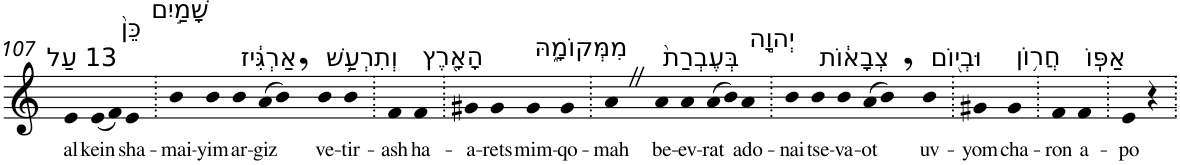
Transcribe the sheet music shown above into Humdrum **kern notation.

**kern	**text
*part1	*part1
*staff1	*staff1
*I"Piano	*
*I'Pno	*
!!LO:PB:g=z
*clefG2	*
*k[]	*
=107	=107
!LO:TX:a:t=13 עַל	!
!	!LO:LY:b
4e	al
!LO:TX:a:t=כֵּן֙	!
!	!LO:LY:b
(8e	kein
8f)	.
!LO:TX:a:t=שָׁמַ֣יִם	!
!	!LO:LY:b
4e	sha-
=108.	=108.
!	!LO:LY:b
4b	-mai-
!	!LO:LY:b
4b	-yim
!LO:TX:a:t=אַרְגִּ֔יז	!
!	!LO:LY:b
4b	ar-
!	!LO:LY:b
(8a	-giz
8b,)	.
!LO:TX:a:t=וְתִרְעַ֥שׁ	!
!	!LO:LY:b
4b	ve-
!	!LO:LY:b
4b	-tir-
=109.	=109.
!	!LO:LY:b
4f	-ash
!LO:TX:a:t=הָאָ֖רֶץ	!
!	!LO:LY:b
4f	ha-
=110.	=110.
!	!LO:LY:b
4g#X	-a-
!	!LO:LY:b
4g#	-rets
!LO:TX:a:t=מִמְּקוֹמָ֑הּ	!
!	!LO:LY:b
4g#	mim-
!	!LO:LY:b
4g#	-qo-
=111.	=111.
!	!LO:LY:b
4aZ	-mah
!LO:TX:a:t=בְּעֶבְרַת֙	!
!	!LO:LY:b
4a	be-
!	!LO:LY:b
4a	-ev-
!	!LO:LY:b
(8a	-rat
8b)	.
!LO:TX:a:t=יְהוָ֣ה	!
!	!LO:LY:b
4a	ado-
=112.	=112.
!	!LO:LY:b
4b	-nai
!LO:TX:a:t=צְבָא֔וֹת	!
!	!LO:LY:b
4b	tse-
!	!LO:LY:b
4b	-va-
!	!LO:LY:b
(8a	-ot
8b,)	.
!LO:TX:a:t=וּבְי֖וֹם	!
!	!LO:LY:b
4b	uv-
=113.	=113.
!	!LO:LY:b
4g#X	-yom
!LO:TX:a:t=חֲר֥וֹן	!
!	!LO:LY:b
4g#	cha-
=114.	=114.
!	!LO:LY:b
4f	-ron
!LO:TX:a:t=אַפּֽוֹ	!
!	!LO:LY:b
4f	a-
=115.	=115.
!	!LO:LY:b
4e	-po
4r	.
=.	=.
*-	*-
